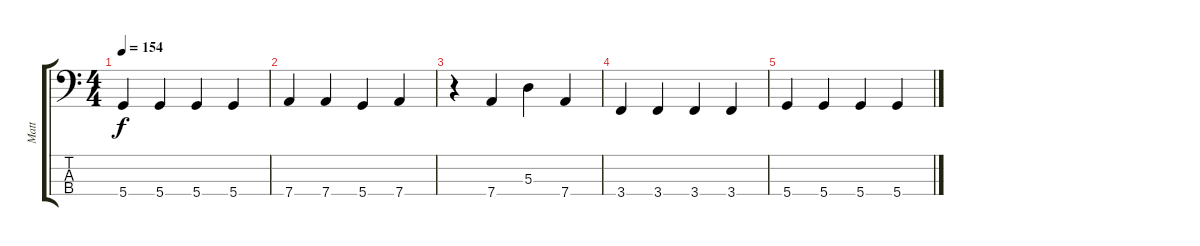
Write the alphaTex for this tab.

\track ("Matt" "Matt") {instrument electricbasspick}
\staff {score tabs}
\tuning (G2 D2 A1 D1) {hide}
\ts (4 4)
\tempo 154
\clef f4
\ks c
5.4.4{dy f} 5.4.4 5.4.4 5.4.4 |
7.4.4 7.4.4 5.4.4 7.4.4 |
r.4 7.4.4 5.3.4 7.4.4 |
3.4.4 3.4.4 3.4.4 3.4.4 |
5.4.4 5.4.4 5.4.4 5.4.4
